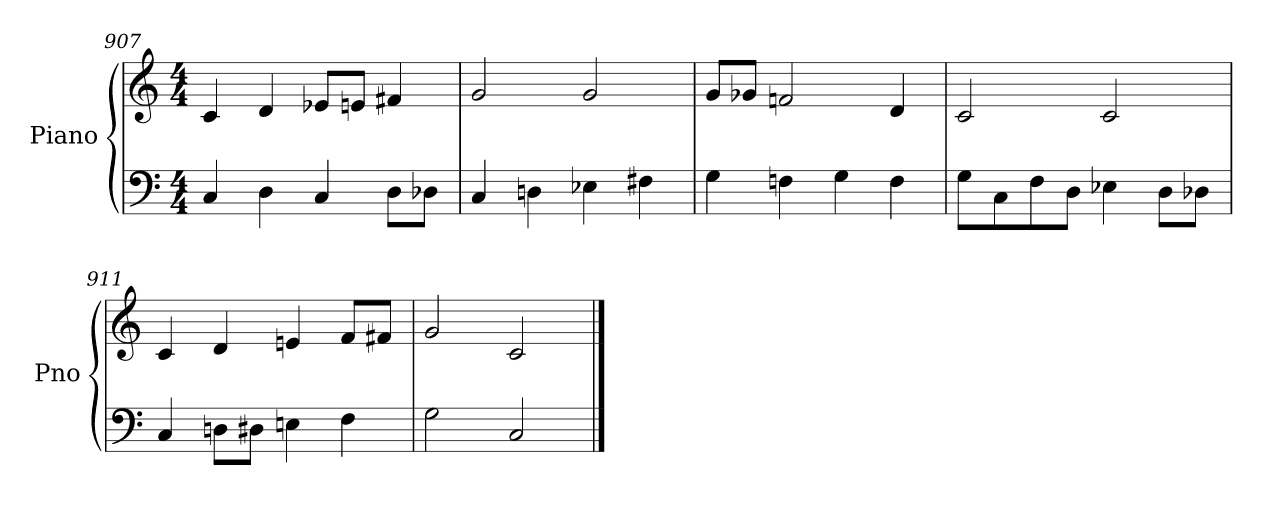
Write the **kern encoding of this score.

**kern	**kern
*part1	*part1
*staff2	*staff1
*I"Piano	*
*I'Pno	*
!!LO:LB:g=z
*clefF4	*clefG2
*k[]	*k[]
*M4/4	*M4/4
=907	=907
4C/	4c/
4D\	4d/
4C/	8e-X/L
.	8en/J
8D\L	4f#X/
8D-X\J	.
=908	=908
4C/	2g/
4Dn\	.
4E-X\	2g/
4F#X\	.
=909	=909
4G\	8g/L
.	8g-X/J
4Fn\	2fn/
4G\	.
4F\	4d/
=910	=910
8G\L	2c/
8C\	.
8F\	.
8D\J	.
4E-X\	2c/
8D\L	.
8D-X\J	.
=911	=911
4C/	4c/
8Dn\L	4d/
8D#X\J	.
4En\	4en/
4F\	8f/L
.	8f#X/J
=912	=912
2G\	2g/
2C/	2c/
==	==
*-	*-
